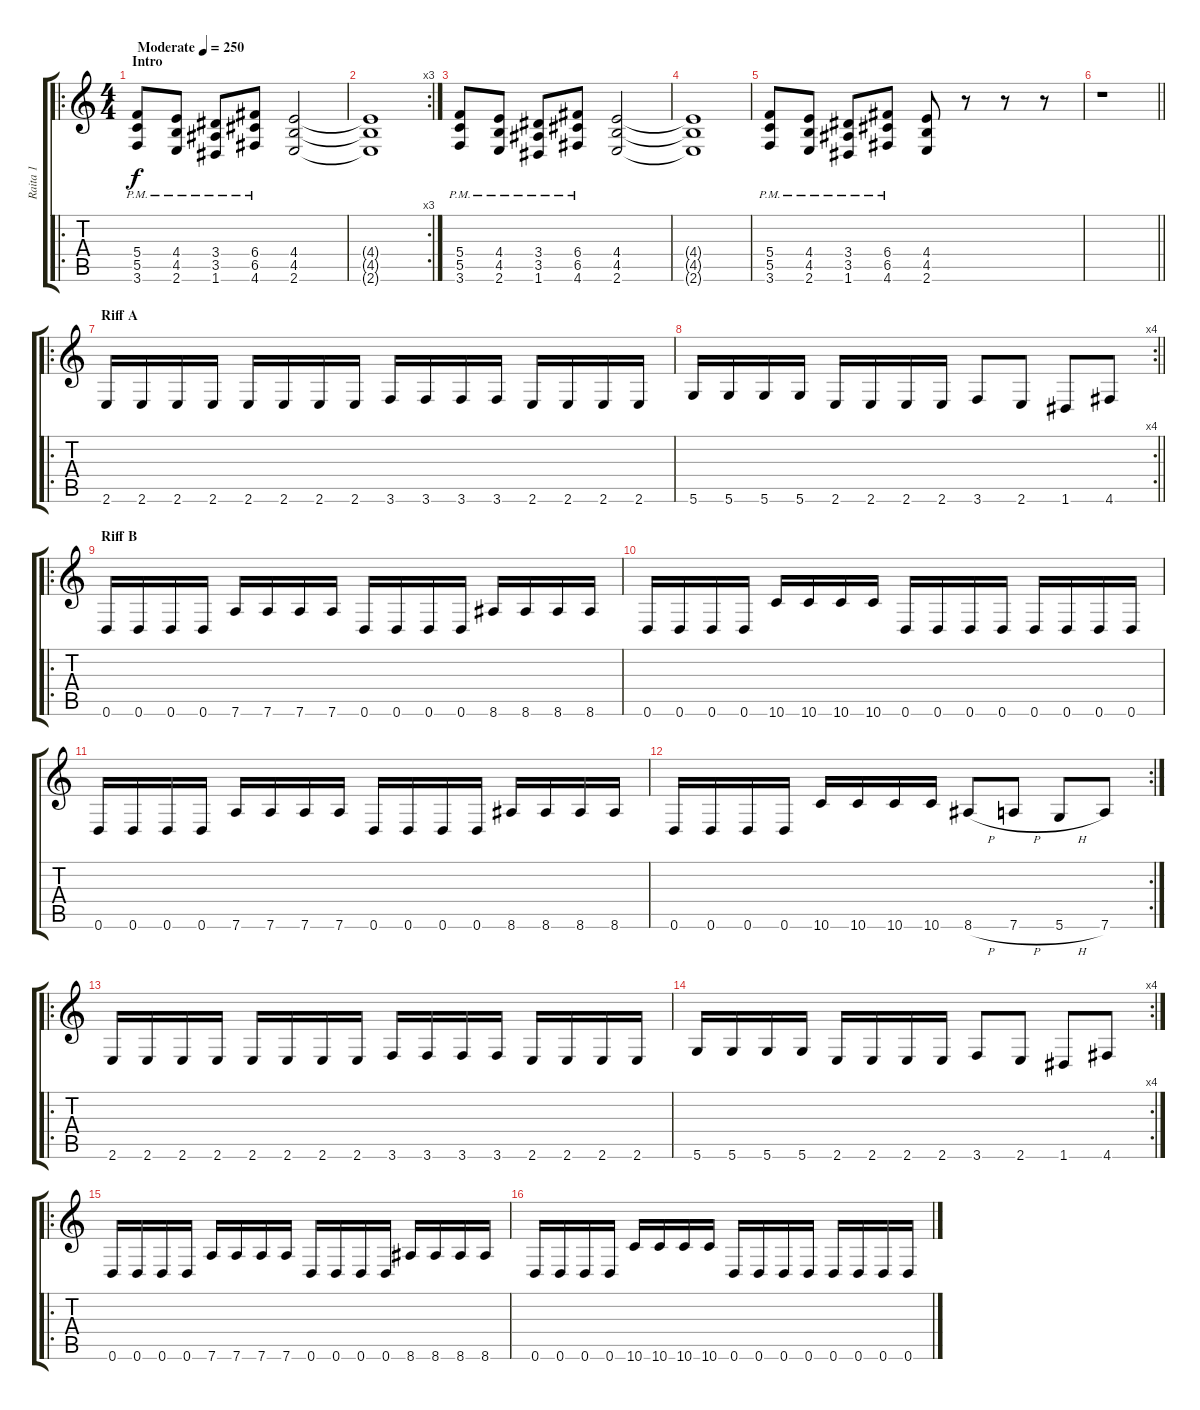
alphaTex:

\track ("Raita 1" "Raita 1") {instrument distortionguitar}
\staff {score tabs}
\tuning (D4 A3 F3 C3 G2 D2) {hide}
\ro
\ts (4 4)
\section ("" "Intro")
\tempo (250 "Moderate")
\clef g2
\ks c
(5.4 5.5 3.6{pm}).8{dy f instrument distortionguitar} (4.4 4.5 2.6{pm}).8 (3.4 3.5 1.6{pm}).8 (6.4 6.5 4.6{pm}).8 (4.4 4.5 2.6).2 |
\rc 3
(4.4{t} 4.5{t} 2.6{t}).1 |
(5.4 5.5 3.6{pm}).8 (4.4 4.5 2.6{pm}).8 (3.4 3.5 1.6{pm}).8 (6.4 6.5 4.6{pm}).8 (4.4 4.5 2.6).2 |
(4.4{t} 4.5{t} 2.6{t}).1 |
(5.4 5.5 3.6{pm}).8 (4.4 4.5 2.6{pm}).8 (3.4 3.5 1.6{pm}).8 (6.4 6.5 4.6{pm}).8 (4.4 4.5 2.6).8 r.8 r.8 r.8 |
\barLineRight lightlight
r.1 |
\ro
\section ("" "Riff A")
2.6.16 2.6.16 2.6.16 2.6.16 2.6.16 2.6.16 2.6.16 2.6.16 3.6.16 3.6.16 3.6.16 3.6.16 2.6.16 2.6.16 2.6.16 2.6.16 |
\rc 4
\barLineRight lightlight
5.6.16 5.6.16 5.6.16 5.6.16 2.6.16 2.6.16 2.6.16 2.6.16 3.6.8 2.6.8 1.6.8 4.6.8 |
\ro
\section ("" "Riff B")
0.6.16 0.6.16 0.6.16 0.6.16 7.6.16 7.6.16 7.6.16 7.6.16 0.6.16 0.6.16 0.6.16 0.6.16 8.6.16 8.6.16 8.6.16 8.6.16 |
0.6.16 0.6.16 0.6.16 0.6.16 10.6.16 10.6.16 10.6.16 10.6.16 0.6.16 0.6.16 0.6.16 0.6.16 0.6.16 0.6.16 0.6.16 0.6.16 |
0.6.16 0.6.16 0.6.16 0.6.16 7.6.16 7.6.16 7.6.16 7.6.16 0.6.16 0.6.16 0.6.16 0.6.16 8.6.16 8.6.16 8.6.16 8.6.16 |
\rc 2
0.6.16 0.6.16 0.6.16 0.6.16 10.6.16 10.6.16 10.6.16 10.6.16 8.6{h}.8 7.6{h}.8 5.6{h}.8 7.6.8 |
\ro
2.6.16 2.6.16 2.6.16 2.6.16 2.6.16 2.6.16 2.6.16 2.6.16 3.6.16 3.6.16 3.6.16 3.6.16 2.6.16 2.6.16 2.6.16 2.6.16 |
\rc 4
5.6.16 5.6.16 5.6.16 5.6.16 2.6.16 2.6.16 2.6.16 2.6.16 3.6.8 2.6.8 1.6.8 4.6.8 |
\ro
0.6.16 0.6.16 0.6.16 0.6.16 7.6.16 7.6.16 7.6.16 7.6.16 0.6.16 0.6.16 0.6.16 0.6.16 8.6.16 8.6.16 8.6.16 8.6.16 |
0.6.16 0.6.16 0.6.16 0.6.16 10.6.16 10.6.16 10.6.16 10.6.16 0.6.16 0.6.16 0.6.16 0.6.16 0.6.16 0.6.16 0.6.16 0.6.16
